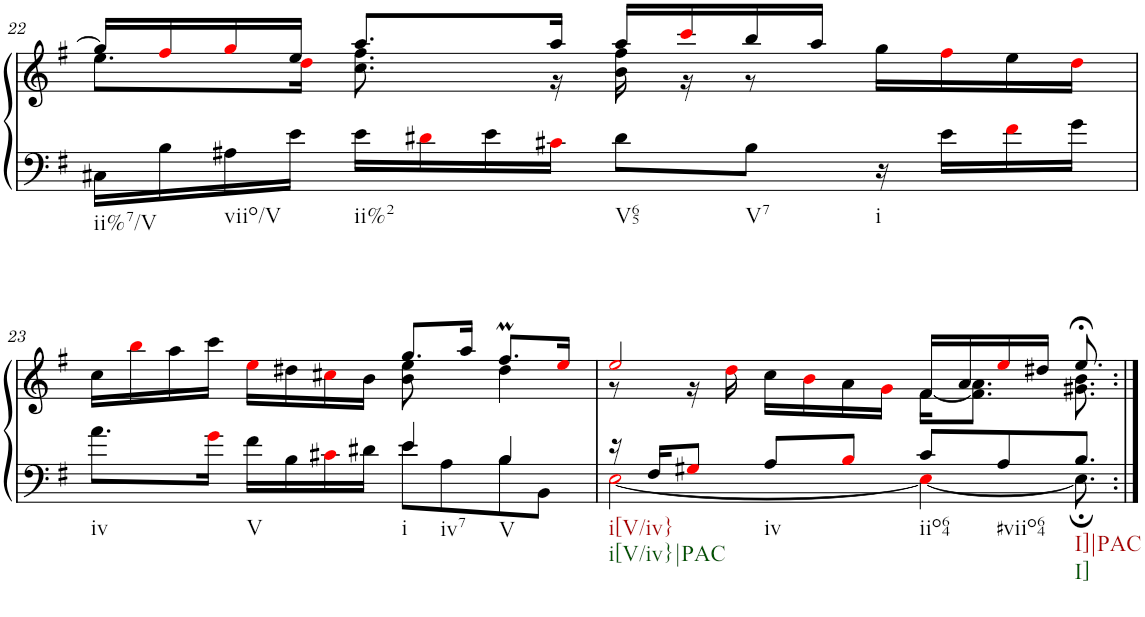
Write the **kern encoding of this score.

**kern	**kern
*part1	*part1
*staff2	*staff1
*I"unbenannt9	*
!!LO:PB:g=z
*clefF4	*clefG2
*k[f#]	*k[f#]
*M4/4	*M4/4
=22	=22
*	*^
!LO:TX:b:t=ii%7/V	!	!
16C#X\LL	16gg/LL]	8.ee\L
16B\	16ff#i/	.
!LO:TX:b:t=viio/V	!	!
16A#X\	16ggi/	.
16e\JJ	16ee/JJ	16ddi\Jk
!LO:TX:b:t=ii%2	!	!
16e\LL	8.aa/L	8.cc\ 8.ff#\
16d#Xi\	.	.
16e\	.	.
16c#Xi\JJ	16aa/Jk	16r
!LO:TX:b:t=V65	!	!
8d#\L	16aa/LL	16b\ 16ff#\
.	16ccci/	16r
!LO:TX:b:t=V7	!	!
8B\J	16bb/	8r
.	16aa/JJ	.
!LO:TX:b:t=i	!	!
16r	16gg\LL	4ryy
16e\LL	16ff#i\	.
16f#i\	16ee\	.
16g\JJ	16ddi\JJ	.
!!LO:LB:g=z	!!
=23	=23	=23
*^	*	*
!LO:TX:b:t=iv	!	!	!
!LO:TX:b:t=V	!	!	!
2ryy	8.a\L	16cc\LL	2ryy
.	.	16bbi\	.
.	.	16aa\	.
.	16gi\Jk	16ccc\JJ	.
.	16f#\LL	16eei\LL	.
.	16B\	16dd#X\	.
.	16c#Xi\	16cc#Xi\	.
.	16d#X\JJ	16b\JJ	.
!LO:TX:b:t=i	!	!	!
!LO:TX:b:t=iv7	!	!	!
4e/	8e\L	8.gg/L	8b\ 8ee\
.	8A\	.	8ryy
.	.	16aa/Jk	.
!LO:TX:b:t=V	!	!	!
4B/	8B\	8.ff#m/L	4dd#\
.	8BB\J	.	.
.	.	16eei/Jk	.
=24	=24	=24	=24
!LO:TX:b:t=i[V/iv}	!	!	!
!LO:TX:b:t=i[V/iv}|PAC	!	!	!
16r	[2Ei\	2eei/	8r
16F#/KL	.	.	.
8G#Xi/J	.	.	16r
.	.	.	16ddi\
!LO:TX:b:t=iv	!	!	!
8A/L	.	.	16cc\LL
.	.	.	16bi\
8Bi/J	.	.	16a\
.	.	.	16gi\JJ
!LO:TX:b:t=iio64	!	!	!
8c/L	4Ei\_	16f#/LL	[16f#\KL
.	.	16a/	8.f#\] 8.a\J
!LO:TX:b:t=#viio64	!	!	!
8A/	.	16eei/	.
.	.	16dd#X/JJ	.
!LO:TX:b:t=I]|PAC	!	!	!
!LO:TX:b:t=I]	!	!	!
8.B;/J	8.E\]	8.ee;</	8.g#X\ 8.b\
*v	*v	*	*
*	*v	*v
=:|!	=:|!
*-	*-
